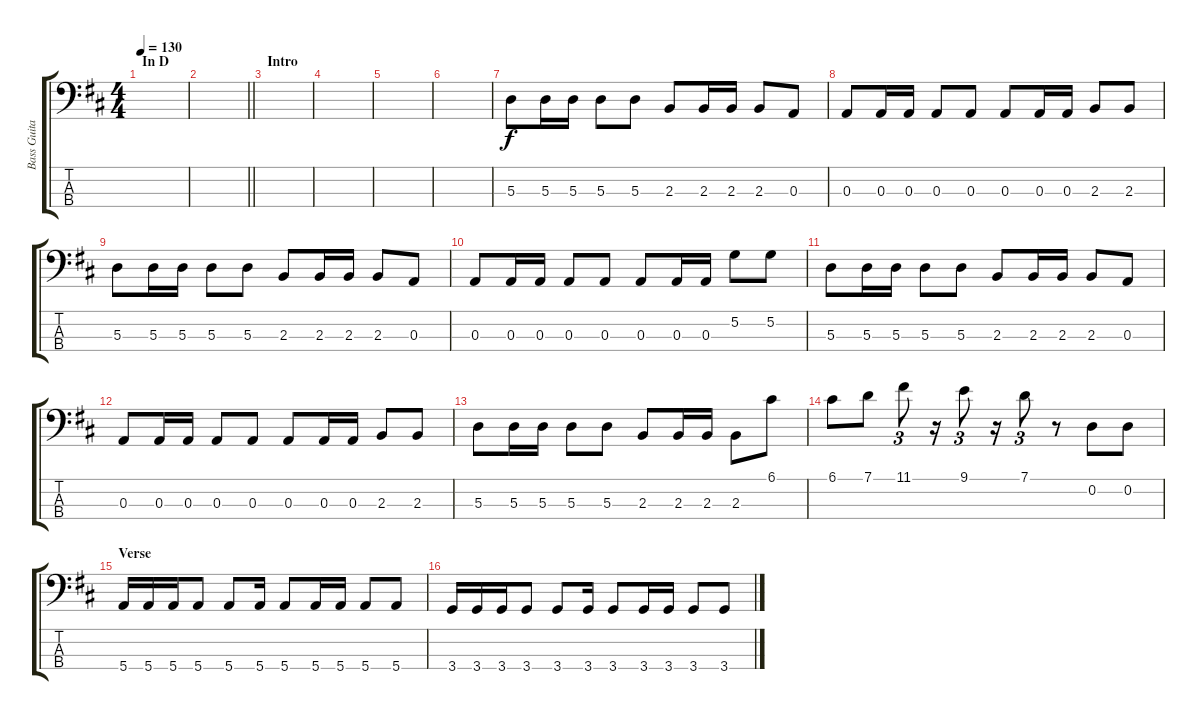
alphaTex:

\track ("Bass Guitar" "Bass Guita") {instrument electricbasspick}
\staff {score tabs}
\tuning (G2 D2 A1 E1) {hide}
\ts (4 4)
\section ("" "In D")
\tempo 130
\clef f4
\ks d
|
\barLineRight lightlight
|
\section ("" "Intro")
|
|
|
|
5.3.8 5.3.16 5.3.16 5.3.8 5.3.8 2.3.8 2.3.16 2.3.16 2.3.8 0.3.8 |
0.3.8 0.3.16 0.3.16 0.3.8 0.3.8 0.3.8 0.3.16 0.3.16 2.3.8 2.3.8 |
5.3.8 5.3.16 5.3.16 5.3.8 5.3.8 2.3.8 2.3.16 2.3.16 2.3.8 0.3.8 |
0.3.8 0.3.16 0.3.16 0.3.8 0.3.8 0.3.8 0.3.16 0.3.16 5.2.8 5.2.8 |
5.3.8 5.3.16 5.3.16 5.3.8 5.3.8 2.3.8 2.3.16 2.3.16 2.3.8 0.3.8 |
0.3.8 0.3.16 0.3.16 0.3.8 0.3.8 0.3.8 0.3.16 0.3.16 2.3.8 2.3.8 |
5.3.8 5.3.16 5.3.16 5.3.8 5.3.8 2.3.8 2.3.16 2.3.16 2.3.8 6.1.8 |
6.1.8 7.1.8 11.1.8{tu (3 2)} r.16 9.1.8{tu (3 2)} r.16 7.1.8{tu (3 2)} r.8 0.2.8 0.2.8 |
\section ("" "Verse")
5.4.16 5.4.16 5.4.16 5.4.8 5.4.8 5.4.16 5.4.8 5.4.16 5.4.16 5.4.8 5.4.8 |
3.4.16 3.4.16 3.4.16 3.4.8 3.4.8 3.4.16 3.4.8 3.4.16 3.4.16 3.4.8 3.4.8
